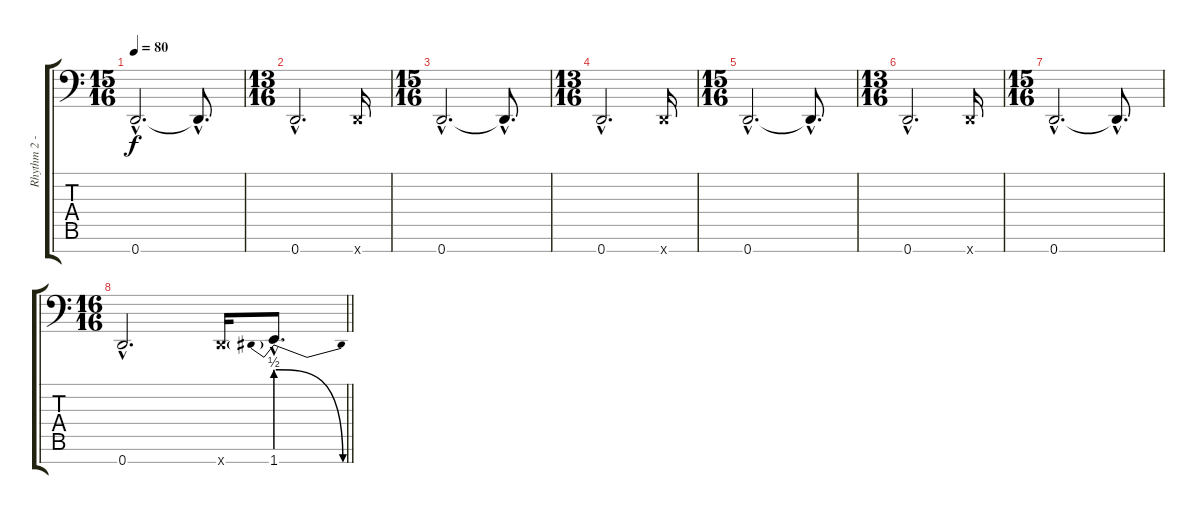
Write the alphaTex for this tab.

\track ("Rhythm 2 - 8-String Drop-D" "Rhythm 2 -") {instrument distortionguitar}
\staff {score tabs}
\tuning (A3 F3 C3 G2 D2 A1 D1) {hide}
\ts (15 16)
\tempo 80
\clef f4
\ks c
0.7{hac}.2{d dy f} 0.7{hac t}.8{d} |
\ts (13 16)
0.7{hac}.2{d} 0.7{x}.16 |
\ts (15 16)
0.7{hac}.2{d} 0.7{hac t}.8{d} |
\ts (13 16)
0.7{hac}.2{d} 0.7{x}.16 |
\ts (15 16)
0.7{hac}.2{d} 0.7{hac t}.8{d} |
\ts (13 16)
0.7{hac}.2{d} 0.7{x}.16 |
\ts (15 16)
0.7{hac}.2{d} 0.7{hac t}.8{d} |
\ts (16 16)
\barLineRight lightlight
0.7{hac}.2{d} 0.7{x}.16 1.7{be (prebendrelease 0 2 60 0) hac}.8{d}
